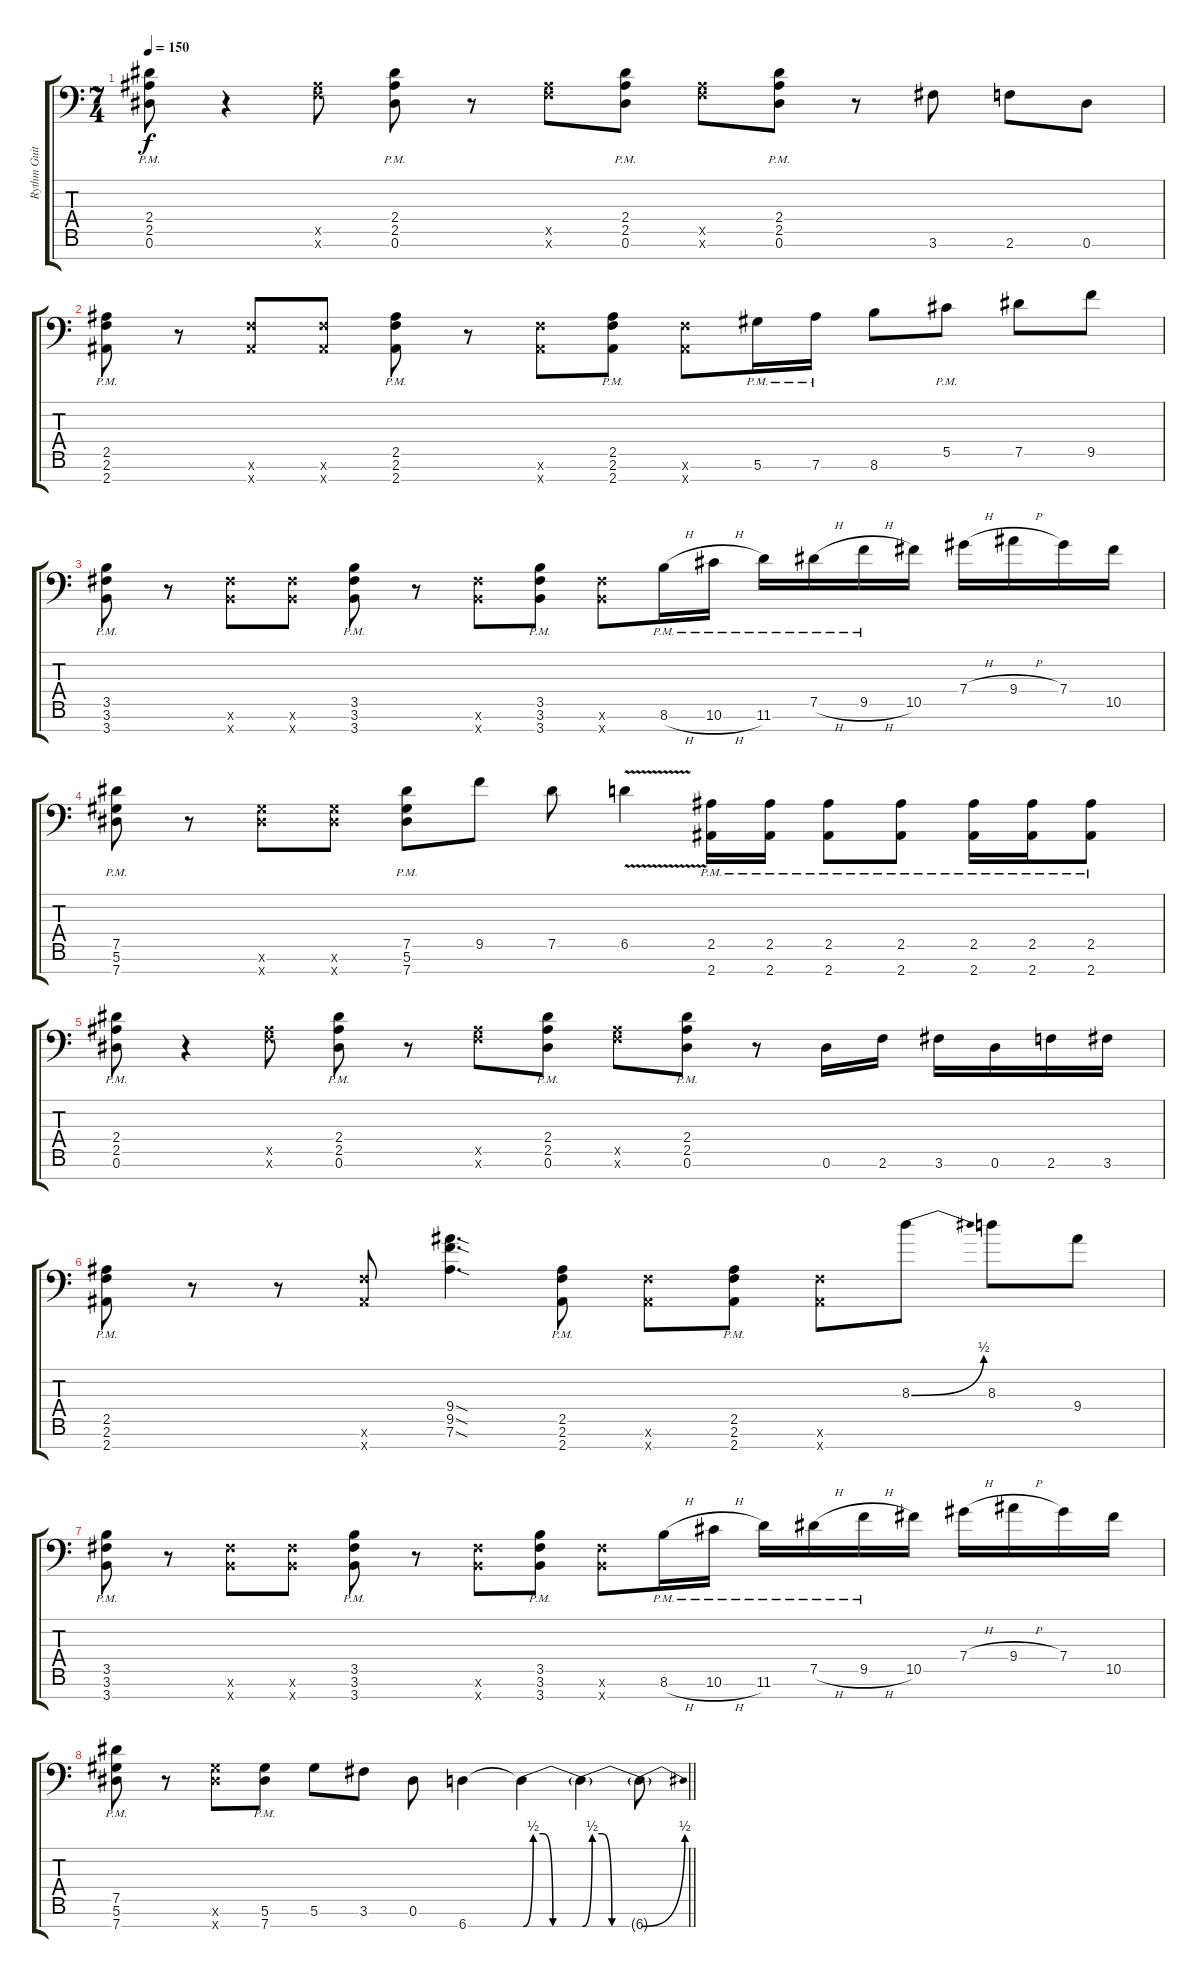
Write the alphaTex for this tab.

\track ("Rythm Guitar #2" "Rythm Guit") {instrument distortionguitar}
\staff {score tabs}
\tuning (Eb4 Bb3 Gb3 Db3 Ab2 Eb2 Ab1) {hide}
\ts (7 4)
\section ("" "")
\tempo 150
\clef f4
\ks c
(2.4{pm} 2.5{pm} 0.6{pm}).8{dy f} r.4 (2.5{x} 2.6{x}).8 (2.4{pm} 2.5{pm} 0.6{pm}).8 r.8 (2.5{x} 2.6{x}).8 (2.4{pm} 2.5{pm} 0.6{pm}).8 (2.5{x} 2.6{x}).8 (2.4{pm} 2.5{pm} 0.6{pm}).8 r.8 3.6.8 2.6.8 0.6.8 |
(2.5{pm} 2.6{pm} 2.7{pm}).8 r.8 (2.6{x} 2.7{x}).8 (2.6{x} 2.7{x}).8 (2.5{pm} 2.6{pm} 2.7{pm}).8 r.8 (2.6{x} 2.7{x}).8 (2.5{pm} 2.6{pm} 2.7{pm}).8 (2.6{x} 2.7{x}).8 5.6{pm}.16 7.6{pm}.16 8.6.8 5.5{pm}.8 7.5.8 9.5.8 |
(3.5{pm} 3.6{pm} 3.7{pm}).8 r.8 (3.6{x} 3.7{x}).8 (3.6{x} 3.7{x}).8 (3.5{pm} 3.6{pm} 3.7{pm}).8 r.8 (3.6{x} 3.7{x}).8 (3.5{pm} 3.6{pm} 3.7{pm}).8 (3.6{x} 3.7{x}).8 8.6{h pm}.16 10.6{h pm}.16 11.6{pm}.16 7.5{h pm}.16 9.5{h pm}.16 10.5.16 7.4{h}.16 9.4{h}.16 7.4.16 10.5.16 |
(7.5{pm} 5.6{pm} 7.7{pm}).8 r.8 (5.6{x} 7.7{x}).8 (5.6{x} 7.7{x}).8 (7.5{pm} 5.6{pm} 7.7{pm}).8 9.5.8 7.5.8 6.5{v}.4 (2.5{pm} 2.7{pm}).16 (2.5{pm} 2.7{pm}).16 (2.5{pm} 2.7{pm}).8 (2.5{pm} 2.7{pm}).8 (2.5{pm} 2.7{pm}).16 (2.5{pm} 2.7{pm}).16 (2.5{pm} 2.7{pm}).8 |
(2.4{pm} 2.5{pm} 0.6{pm}).8 r.4 (2.5{x} 2.6{x}).8 (2.4{pm} 2.5{pm} 0.6{pm}).8 r.8 (2.5{x} 2.6{x}).8 (2.4{pm} 2.5{pm} 0.6{pm}).8 (2.5{x} 2.6{x}).8 (2.4{pm} 2.5{pm} 0.6{pm}).8 r.8 0.6.16 2.6.16 3.6.16 0.6.16 2.6.16 3.6.16 |
(2.5{pm} 2.6{pm} 2.7{pm}).8 r.8 r.8 (2.6{x} 2.7{x}).8 (9.4{sod} 9.5{sod} 7.6{sod}).4{d} (2.5{pm} 2.6{pm} 2.7{pm}).8 (2.6{x} 2.7{x}).8 (2.5{pm} 2.6{pm} 2.7{pm}).8 (2.6{x} 2.7{x}).8 8.3{be (bend 0 0 60 2)}.8 8.3.8 9.4.8 |
(3.5{pm} 3.6{pm} 3.7{pm}).8 r.8 (3.6{x} 3.7{x}).8 (3.6{x} 3.7{x}).8 (3.5{pm} 3.6{pm} 3.7{pm}).8 r.8 (3.6{x} 3.7{x}).8 (3.5{pm} 3.6{pm} 3.7{pm}).8 (3.6{x} 3.7{x}).8 8.6{h pm}.16 10.6{h pm}.16 11.6{pm}.16 7.5{h pm}.16 9.5{h pm}.16 10.5.16 7.4{h}.16 9.4{h}.16 7.4.16 10.5.16 |
\barLineRight lightlight
(7.5{pm} 5.6{pm} 7.7{pm}).8 r.8 (5.6{x} 7.7{x}).8 (5.6{pm} 7.7{pm}).8 5.6.8 3.6.8 0.6.8 6.7.4 6.7{be (custom 0 0 10 2 20 2 30 0 60 0) t}.4 6.7{be (custom 0 0 10 2 20 2 30 0 60 0) t}.4 6.7{be (bend 0 0 60 2) t}.8
